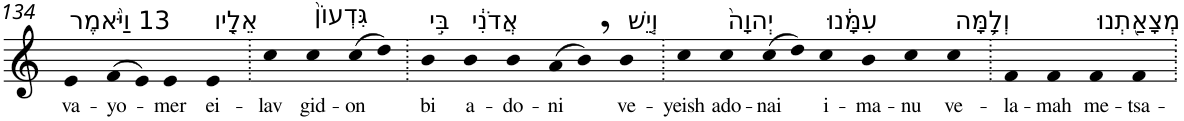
**kern	**text
*part1	*part1
*staff1	*staff1
*I"Piano	*
*I'Pno	*
!!LO:PB:g=z
*clefG2	*
*k[]	*
=134	=134
!LO:TX:a:t=13 וַיֹּ֨אמֶר	!
!	!LO:LY:b
4e	va-
!	!LO:LY:b
(>8f	-yo-
8e)	.
!	!LO:LY:b
4e	-mer
!LO:TX:a:t=אֵלָ֤יו	!
!	!LO:LY:b
4e	ei-
=135.	=135.
!	!LO:LY:b
4cc	-lav
!LO:TX:a:t=גִּדְעוֹן֙	!
!	!LO:LY:b
4cc	gid-
!	!LO:LY:b
(>8cc	-on
8dd)	.
=136.	=136.
!LO:TX:a:t=בִּ֣י	!
!	!LO:LY:b
4b	bi
!LO:TX:a:t=אֲדֹנִ֔י	!
!	!LO:LY:b
4b	a-
!	!LO:LY:b
4b	-do-
!	!LO:LY:b
(>8a	-ni
8b,)	.
!LO:TX:a:t=וְיֵ֤שׁ	!
!	!LO:LY:b
4b	ve-
=137.	=137.
!	!LO:LY:b
4cc	-yeish
!LO:TX:a:t=יְהוָה֙	!
!	!LO:LY:b
4cc	ado-
!	!LO:LY:b
(>8cc	-nai
8dd)	.
!LO:TX:a:t=עִמָּ֔נוּ	!
!	!LO:LY:b
4cc	i-
!	!LO:LY:b
4b	-ma-
!	!LO:LY:b
4cc	-nu
!LO:TX:a:t=וְלָ֥מָּה	!
!	!LO:LY:b
4cc	ve-
=138.	=138.
!	!LO:LY:b
4f	-la-
!	!LO:LY:b
4f	-mah
!LO:TX:a:t=מְצָאַ֖תְנוּ	!
!	!LO:LY:b
4f	me-
!	!LO:LY:b
4f	-tsa-
=.	=.
*-	*-
